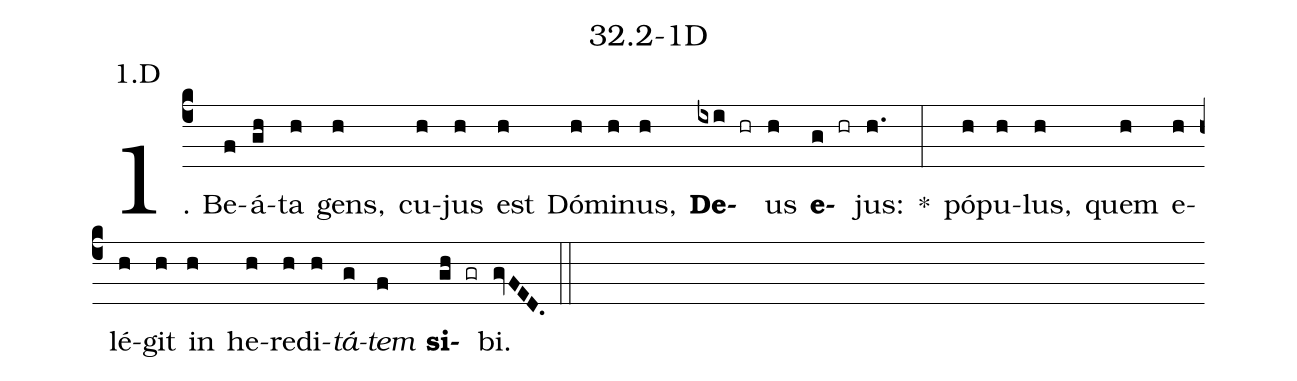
name: 32.2-1D;
annotation: 1.D;
%%
(c4)1. Be(f)á(gh)ta(h) gens,(h) cu(h)jus(h) est(h) Dó(h)mi(h)nus,(h) <b>De</b>(ixi hr)us(h) <b>e</b>(g hr)jus:(h.) *(:) pó(h)pu(h)lus,(h) quem(h) e(h)lé(h)git(h) in(h) he(h)re(h)di(h)<i>tá</i>(g)<i>tem</i>(f) <b>si</b>(gh gr)bi.(gvFED.) (::)
